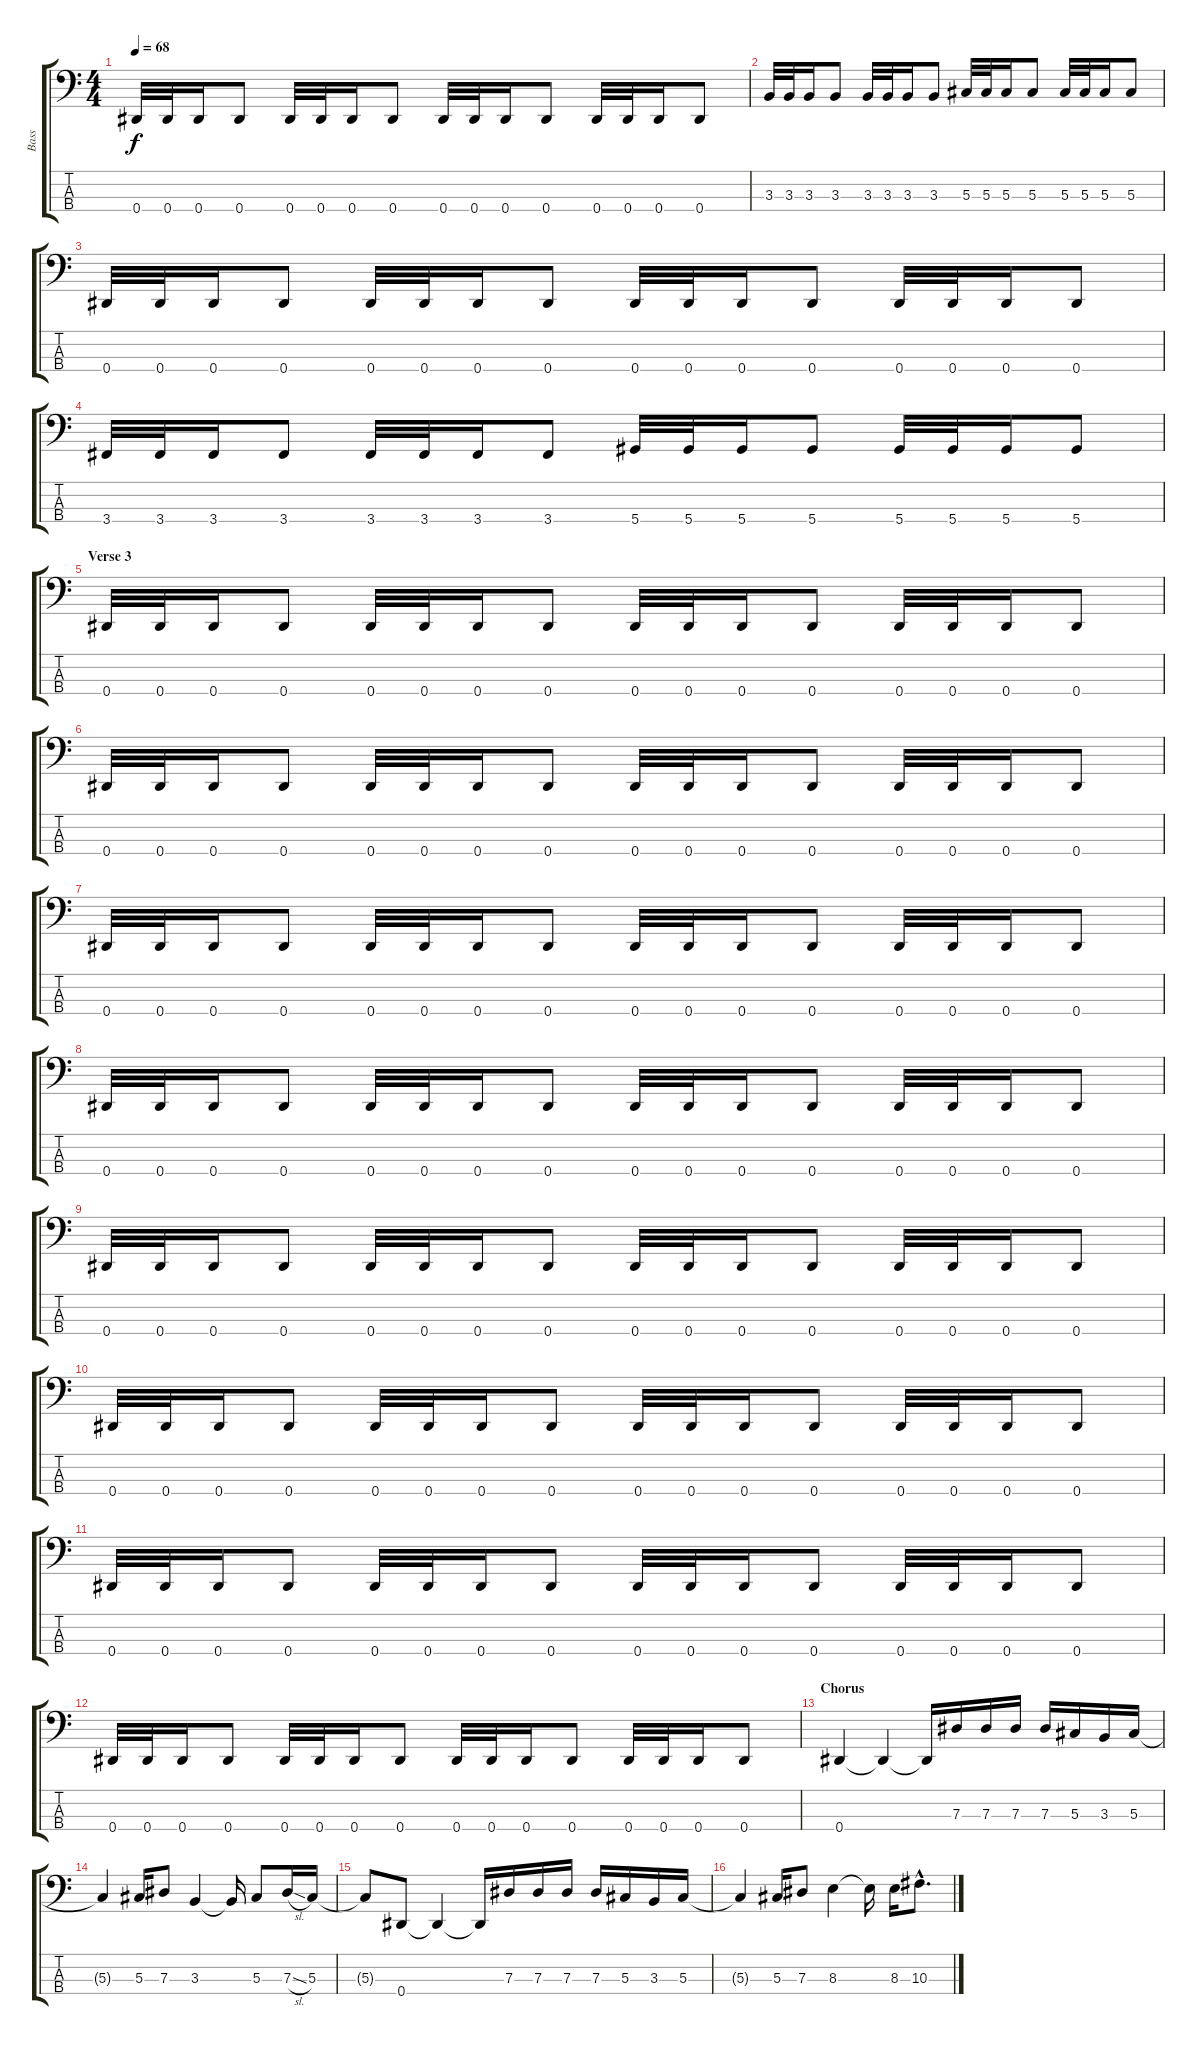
\track ("Bass" "Bass") {instrument electricbassfinger}
\staff {score tabs}
\tuning (Gb2 Db2 Ab1 Eb1) {hide}
\ts (4 4)
\tempo 68
\clef f4
\ks c
0.4.32{dy f} 0.4.32 0.4.16 0.4.8 0.4.32 0.4.32 0.4.16 0.4.8 0.4.32 0.4.32 0.4.16 0.4.8 0.4.32 0.4.32 0.4.16 0.4.8 |
3.3.32 3.3.32 3.3.16 3.3.8 3.3.32 3.3.32 3.3.16 3.3.8 5.3.32 5.3.32 5.3.16 5.3.8 5.3.32 5.3.32 5.3.16 5.3.8 |
0.4.32 0.4.32 0.4.16 0.4.8 0.4.32 0.4.32 0.4.16 0.4.8 0.4.32 0.4.32 0.4.16 0.4.8 0.4.32 0.4.32 0.4.16 0.4.8 |
3.4.32 3.4.32 3.4.16 3.4.8 3.4.32 3.4.32 3.4.16 3.4.8 5.4.32 5.4.32 5.4.16 5.4.8 5.4.32 5.4.32 5.4.16 5.4.8 |
\section ("" "Verse 3")
0.4.32 0.4.32 0.4.16 0.4.8 0.4.32 0.4.32 0.4.16 0.4.8 0.4.32 0.4.32 0.4.16 0.4.8 0.4.32 0.4.32 0.4.16 0.4.8 |
0.4.32 0.4.32 0.4.16 0.4.8 0.4.32 0.4.32 0.4.16 0.4.8 0.4.32 0.4.32 0.4.16 0.4.8 0.4.32 0.4.32 0.4.16 0.4.8 |
0.4.32 0.4.32 0.4.16 0.4.8 0.4.32 0.4.32 0.4.16 0.4.8 0.4.32 0.4.32 0.4.16 0.4.8 0.4.32 0.4.32 0.4.16 0.4.8 |
0.4.32 0.4.32 0.4.16 0.4.8 0.4.32 0.4.32 0.4.16 0.4.8 0.4.32 0.4.32 0.4.16 0.4.8 0.4.32 0.4.32 0.4.16 0.4.8 |
0.4.32 0.4.32 0.4.16 0.4.8 0.4.32 0.4.32 0.4.16 0.4.8 0.4.32 0.4.32 0.4.16 0.4.8 0.4.32 0.4.32 0.4.16 0.4.8 |
0.4.32 0.4.32 0.4.16 0.4.8 0.4.32 0.4.32 0.4.16 0.4.8 0.4.32 0.4.32 0.4.16 0.4.8 0.4.32 0.4.32 0.4.16 0.4.8 |
0.4.32 0.4.32 0.4.16 0.4.8 0.4.32 0.4.32 0.4.16 0.4.8 0.4.32 0.4.32 0.4.16 0.4.8 0.4.32 0.4.32 0.4.16 0.4.8 |
0.4.32 0.4.32 0.4.16 0.4.8 0.4.32 0.4.32 0.4.16 0.4.8 0.4.32 0.4.32 0.4.16 0.4.8 0.4.32 0.4.32 0.4.16 0.4.8 |
\section ("" "Chorus")
0.4.4 0.4{t}.4 0.4{t}.16 7.3.16 7.3.16 7.3.16 7.3.16 5.3.16 3.3.16 5.3.16 |
5.3{t}.4 5.3.16 7.3.8 3.3.4 3.3{t}.16 5.3.8 7.3{sl}.16 5.3.16 |
5.3{t}.8 0.4.8 0.4{t}.4 0.4{t}.16 7.3.16 7.3.16 7.3.16 7.3.16 5.3.16 3.3.16 5.3.16 |
5.3{t}.4 5.3.16 7.3.8 8.3.4 8.3{t}.16 8.3.16 10.3{hac}.8{d}
